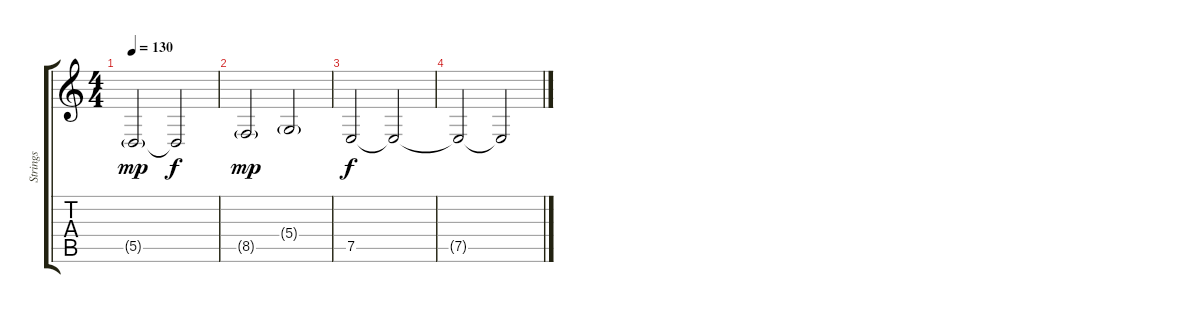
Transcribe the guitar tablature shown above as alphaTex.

\track ("Strings" "Strings") {instrument stringensemble1}
\staff {score tabs}
\tuning (E4 B3 G3 D3 A2 E2) {hide}
\ts (4 4)
\tempo 130
\clef g2
\ks c
5.5{g}.2{dy mp} 5.5{t}.2{dy f} |
8.5{g}.2{dy mp} 5.4{g}.2 |
7.5.2{dy f} 7.5{t}.2 |
7.5{t}.2 7.5{t}.2
